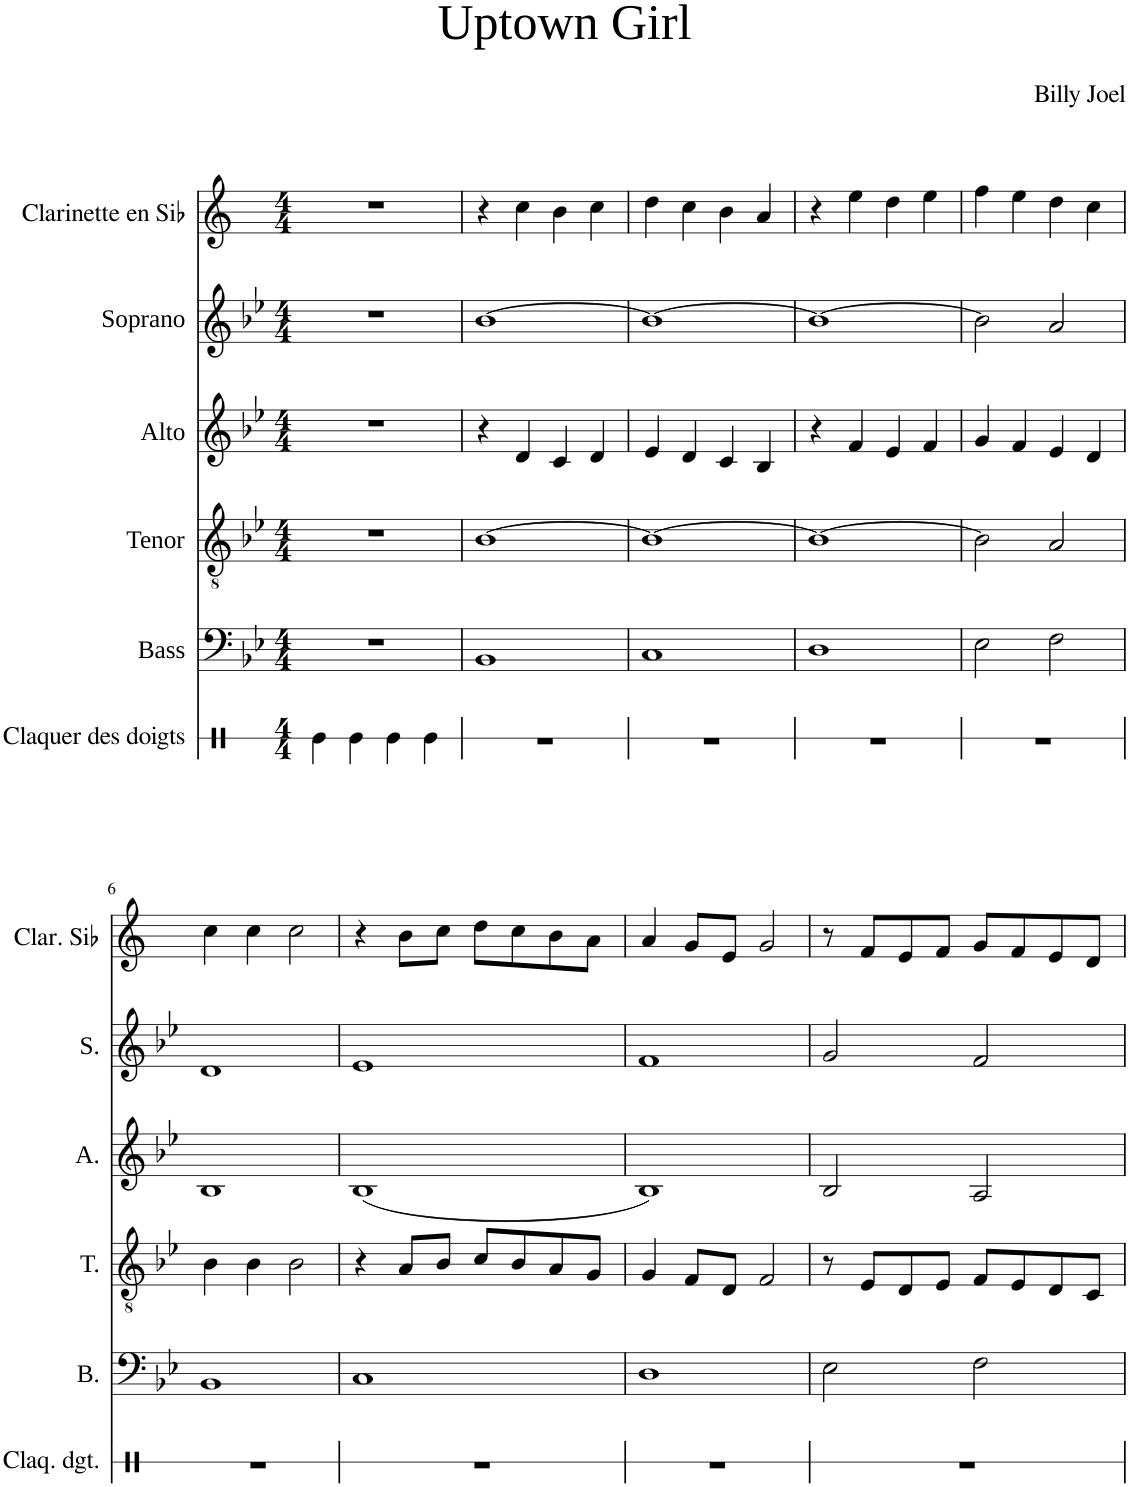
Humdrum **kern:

**kern	**kern	**kern	**kern	**kern	**kern
*part6	*part5	*part4	*part3	*part2	*part1
*staff6	*staff5	*staff4	*staff3	*staff2	*staff1
*I"Claquer des doigts	*I"Bass	*I"Tenor	*I"Alto	*I"Soprano	*I"Clarinette en Sib
*I'Claq. dgt.	*I'B.	*I'T.	*I'A.	*I'S.	*I'Clar. Sib
*stria1	*	*	*	*	*
*clefX	*clefF4	*clefGv2	*clefG2	*clefG2	*clefG2
*	*	*	*	*	*Trd1c2
*k[]	*k[b-e-]	*k[b-e-]	*k[b-e-]	*k[b-e-]	*k[]
*M4/4	*M4/4	*M4/4	*M4/4	*M4/4	*M4/4
=1	=1	=1	=1	=1	=1
4Re\	1r	1r	1r	1r	1r
4Re\	.	.	.	.	.
4Re\	.	.	.	.	.
4Re\	.	.	.	.	.
=2	=2	=2	=2	=2	=2
1r	1BB-	[1B-	4r	[1b-	4r
.	.	.	4d/	.	4cc\
.	.	.	4c/	.	4b\
.	.	.	4d/	.	4cc\
=3	=3	=3	=3	=3	=3
1r	1C	1B-_	4e-/	1b-_	4dd\
.	.	.	4d/	.	4cc\
.	.	.	4c/	.	4b\
.	.	.	4B-/	.	4a/
=4	=4	=4	=4	=4	=4
1r	1D	1B-_	4r	1b-_	4r
.	.	.	4f/	.	4ee\
.	.	.	4e-/	.	4dd\
.	.	.	4f/	.	4ee\
=5	=5	=5	=5	=5	=5
1r	2E-\	2B-\]	4g/	2b-\]	4ff\
.	.	.	4f/	.	4ee\
.	2F\	2A/	4e-/	2a/	4dd\
.	.	.	4d/	.	4cc\
!!LO:LB:g=z
=6	=6	=6	=6	=6	=6
1r	1BB-	4B-\	1B-	1d	4cc\
.	.	4B-\	.	.	4cc\
.	.	2B-\	.	.	2cc\
=7	=7	=7	=7	=7	=7
1r	1C	4r	(1B-	1e-	4r
.	.	8A/L	.	.	8b\L
.	.	8B-/J	.	.	8cc\J
.	.	8c/L	.	.	8dd\L
.	.	8B-/	.	.	8cc\
.	.	8A/	.	.	8b\
.	.	8G/J	.	.	8a\J
=8	=8	=8	=8	=8	=8
1r	1D	4G/	1B-)	1f	4a/
.	.	8F/L	.	.	8g/L
.	.	8D/J	.	.	8e/J
.	.	2F/	.	.	2g/
=9	=9	=9	=9	=9	=9
1r	2E-\	8r	2B-/	2g/	8r
.	.	8E-/L	.	.	8f/L
.	.	8D/	.	.	8e/
.	.	8E-/J	.	.	8f/J
.	2F\	8F/L	2A/	2f/	8g/L
.	.	8E-/	.	.	8f/
.	.	8D/	.	.	8e/
.	.	8C/J	.	.	8d/J
=	=	=	=	=	=
*-	*-	*-	*-	*-	*-
